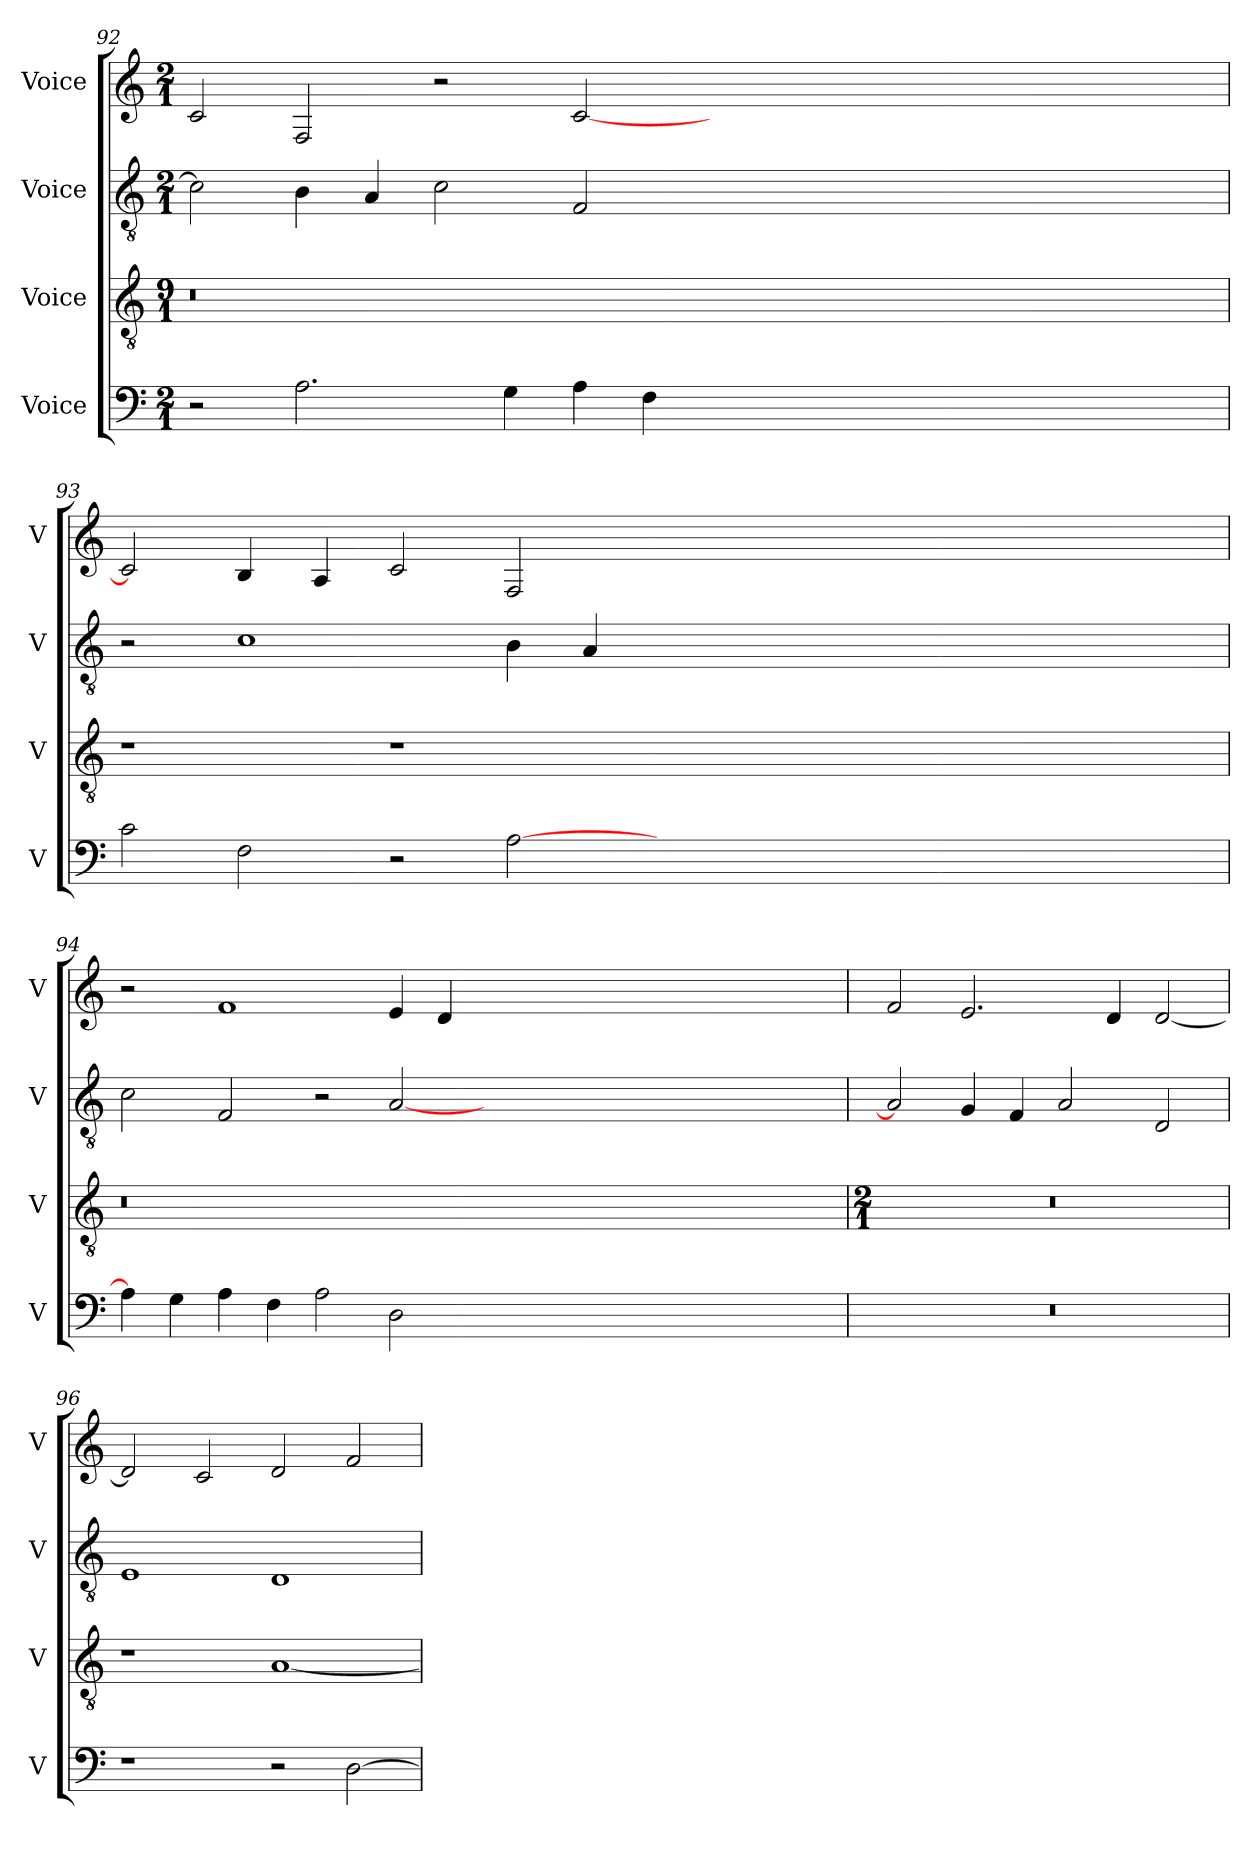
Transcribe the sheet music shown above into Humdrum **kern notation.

**kern	**kern	**kern	**kern
*part4	*part3	*part2	*part1
*staff4	*staff3	*staff2	*staff1
*I"Voice	*I"Voice	*I"Voice	*I"Voice
*I'V	*I'V	*I'V	*I'V
!!LO:LB:g=z
*clefF4	*clefGv2	*clefGv2	*clefG2
*k[]	*k[]	*k[]	*k[]
*M2/1	*M9/1	*M2/1	*M2/1
=92	=92	=92	=92
2r	0r	2c\]	2c/
2.A\	.	4B\	2F/
.	.	4A/	.
.	.	2c\	2r
4G\	.	.	.
4A\	.	2F/	[2c/
4F\	.	.	.
1%7ryy	1%7ryy	1%7ryy	1%7ryy
!!LO:PB:g=z
=93	=93	=93	=93
2c\	1r	2r	2c/]
2F\	.	1c	4B/
.	.	.	4A/
2r	1r	.	2c/
[2A\	.	4B\	2F/
.	.	4A/	.
1%7ryy	1%7ryy	1%7ryy	1%7ryy
!!LO:LB:g=z
=94	=94	=94	=94
4A\]	0r	2c\	2r
4G\	.	.	.
4A\	.	2F/	1f
4F\	.	.	.
2A\	.	2r	.
2D\	.	[2A/	4e/
.	.	.	4d/
1%7ryy	1%7ryy	1%7ryy	1%7ryy
=95	=95	=95	=95
*	*M2/1	*	*
0r	0r	2A/]	2f/
.	.	4G/	2.e/
.	.	4F/	.
.	.	2A/	.
.	.	.	4d/
.	.	2D/	[2d/
!!LO:LB:g=z
=96	=96	=96	=96
1r	1r	1E	2d/]
.	.	.	2c/
2r	[1A	1D	2d/
[2D\	.	.	2f/
=	=	=	=
*-	*-	*-	*-
